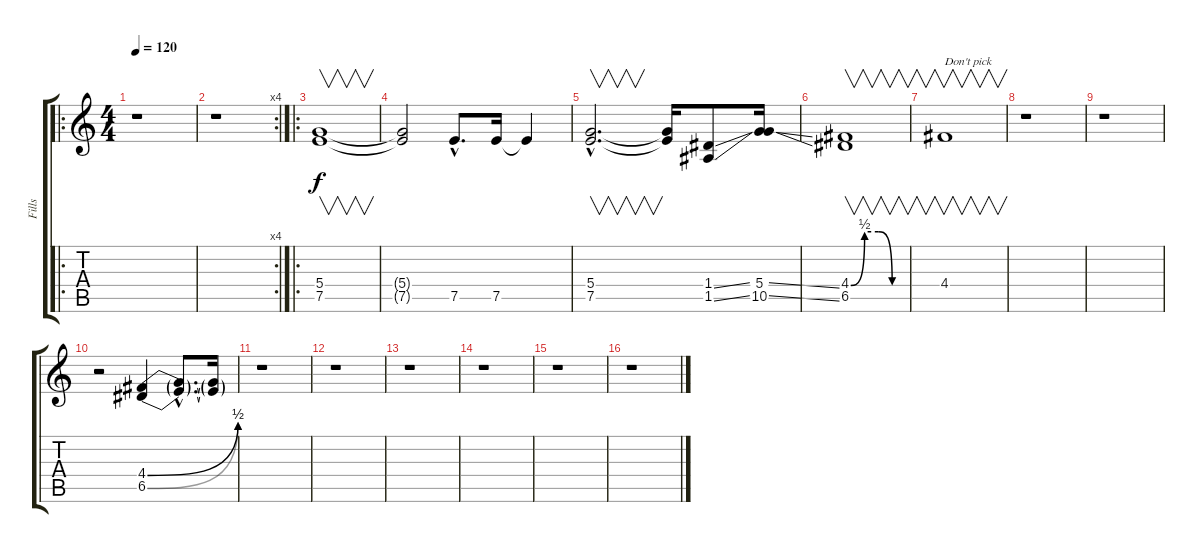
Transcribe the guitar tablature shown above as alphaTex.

\track ("Fills" "Fills") {instrument distortionguitar}
\staff {score tabs}
\tuning (E4 B3 G3 D3 A2 E2) {hide}
\ro
\ts (4 4)
\tempo 120
\clef g2
\ks c
r.1{dy f instrument distortionguitar} |
\rc 4
r.1 |
\ro
(5.4 7.5).1{v} |
(5.4{t} 7.5{t}).2 7.5{hac}.8{d} 7.5.16 7.5{t}.4 |
(5.4{hac} 7.5{hac}).2{v d} (5.4{t} 7.5{t}).16 (1.4{ss} 1.5{ss}).8 (5.4{ss} 10.5{ss}).16 |
(4.4{be (custom 0 0 15 2 30 2 45 0 60 0)} 6.5).1{v} |
4.4.1{v txt "Don't pick"} |
r.1 |
r.1 |
r.2 (4.4{be (bend 0 0 60 2)} 6.5{be (bend 0 0 60 2)}).4 (4.4{hac t} 6.5{hac t}).8{d} (4.4{t} 6.5{t}).16 |
r.1 |
r.1 |
r.1 |
r.1 |
r.1 |
r.1
